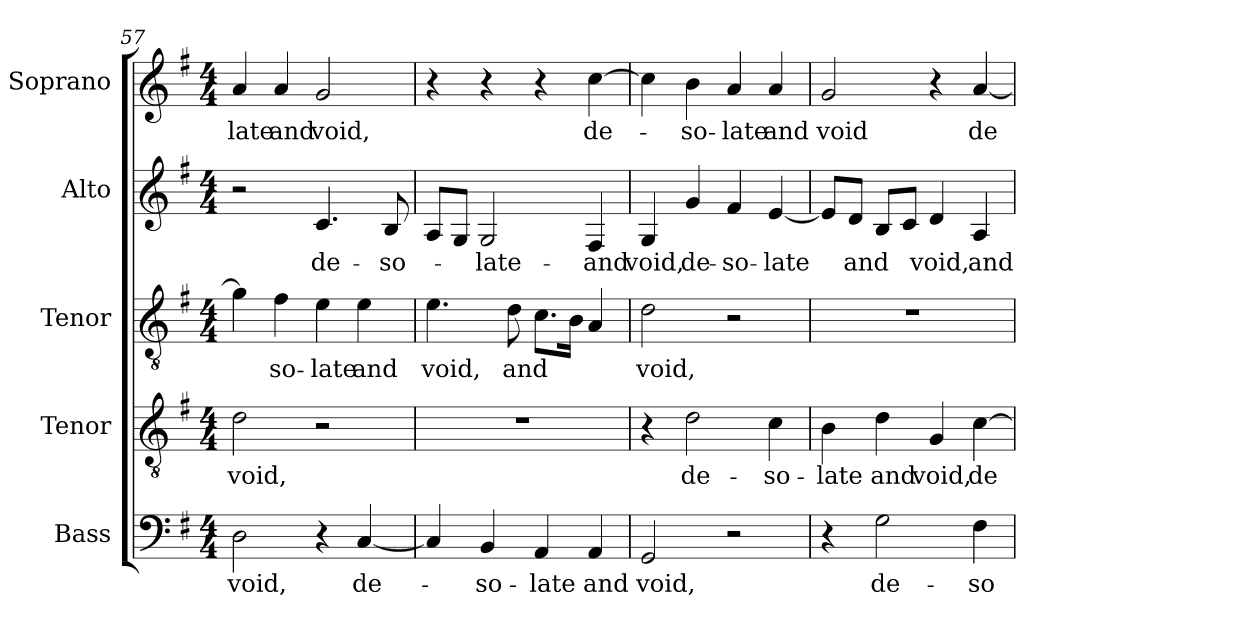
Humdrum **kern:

**kern	**text	**kern	**text	**kern	**text	**kern	**text	**kern	**text
*part5	*part5	*part4	*part4	*part3	*part3	*part2	*part2	*part1	*part1
*staff5	*staff5	*staff4	*staff4	*staff3	*staff3	*staff2	*staff2	*staff1	*staff1
*I"Bass	*	*I"Tenor	*	*I"Tenor	*	*I"Alto	*	*I"Soprano	*
*I'B.	*	*I'T.	*	*I'T.	*	*I'A.	*	*I'S.	*
*clefF4	*	*clefGv2	*	*clefGv2	*	*clefG2	*	*clefG2	*
*	*	*ITrd7c12	*	*ITrd7c12	*	*	*	*	*
*k[f#]	*	*k[f#]	*	*k[f#]	*	*k[f#]	*	*k[f#]	*
*G:	*	*G:	*	*G:	*	*G:	*	*G:	*
*M4/4	*	*M4/4	*	*M4/4	*	*M4/4	*	*M4/4	*
=57	=57	=57	=57	=57	=57	=57	=57	=57	=57
!	!LO:LY:b:color=#000000	!	!	!	!	!	!	!	!
!	!	!	!LO:LY:b:color=#000000	!	!	!	!	!	!
!	!	!	!	!	!	!	!	!	!LO:LY:b:color=#000000
2Di\	void,	2Di\	void,	4Gi\]	.	2r	.	4ai/	-late
!	!	!	!	!	!LO:LY:b:color=#000000	!	!	!	!
!	!	!	!	!	!	!	!	!	!LO:LY:b:color=#000000
.	.	.	.	4F#i\	so-	.	.	4ai/	and
!	!	!	!	!	!LO:LY:b:color=#000000	!	!	!	!
!	!	!	!	!	!	!	!LO:LY:b:color=#000000	!	!
!	!	!	!	!	!	!	!	!	!LO:LY:b:color=#000000
4r	.	2r	.	4Ei\	-late	4.ci/	de-	2gi/	void,
!	!LO:LY:b:color=#000000	!	!	!	!	!	!	!	!
!	!	!	!	!	!LO:LY:b:color=#000000	!	!	!	!
[4Ci/	de-	.	.	4Ei\	and	.	.	.	.
!	!	!	!	!	!	!	!LO:LY:b:color=#000000	!	!
.	.	.	.	.	.	8Bi/	-so-	.	.
=58	=58	=58	=58	=58	=58	=58	=58	=58	=58
!	!	!	!	!	!LO:LY:b:color=#000000	!	!	!	!
4Ci/]	.	1r	.	4.Ei\	void,	8Ai/L	.	4r	.
.	.	.	.	.	.	8Gi/J	.	.	.
!	!LO:LY:b:color=#000000	!	!	!	!	!	!	!	!
!	!	!	!	!	!	!	!LO:LY:b:color=#000000	!	!
4BBi/	-so-	.	.	.	.	2Gi/	-late-	4r	.
!	!	!	!	!	!LO:LY:b:color=#000000	!	!	!	!
.	.	.	.	8Di\	and	.	.	.	.
!	!LO:LY:b:color=#000000	!	!	!	!	!	!	!	!
4AAi/	-late	.	.	8.Ci\L	.	.	.	4r	.
.	.	.	.	16BBi\Jk	.	.	.	.	.
!	!LO:LY:b:color=#000000	!	!	!	!	!	!	!	!
!	!	!	!	!	!	!	!LO:LY:b:color=#000000	!	!
!	!	!	!	!	!	!	!	!	!LO:LY:b:color=#000000
4AAi/	and	.	.	4AAi/	.	4F#i/	-and	[4cci\	de-
=59	=59	=59	=59	=59	=59	=59	=59	=59	=59
!	!LO:LY:b:color=#000000	!	!	!	!	!	!	!	!
!	!	!	!	!	!LO:LY:b:color=#000000	!	!	!	!
!	!	!	!	!	!	!	!LO:LY:b:color=#000000	!	!
2GGi/	void,	4r	.	2Di\	void,	4Gi/	void,	4cci\]	.
!	!	!	!LO:LY:b:color=#000000	!	!	!	!	!	!
!	!	!	!	!	!	!	!LO:LY:b:color=#000000	!	!
!	!	!	!	!	!	!	!	!	!LO:LY:b:color=#000000
.	.	2Di\	de-	.	.	4gi/	de-	4bi\	-so-
!	!	!	!	!	!	!	!LO:LY:b:color=#000000	!	!
!	!	!	!	!	!	!	!	!	!LO:LY:b:color=#000000
2r	.	.	.	2r	.	4f#i/	-so-	4ai/	-late
!	!	!	!LO:LY:b:color=#000000	!	!	!	!	!	!
!	!	!	!	!	!	!	!LO:LY:b:color=#000000	!	!
!	!	!	!	!	!	!	!	!	!LO:LY:b:color=#000000
.	.	4Ci\	-so-	.	.	[4ei/	-late	4ai/	and
=60	=60	=60	=60	=60	=60	=60	=60	=60	=60
!	!	!	!LO:LY:b:color=#000000	!	!	!	!	!	!
!	!	!	!	!	!	!	!	!	!LO:LY:b:color=#000000
4r	.	4BBi\	-late	1r	.	8ei/L]	.	2gi/	void
!	!	!	!	!	!	!	!LO:LY:b:color=#000000	!	!
.	.	.	.	.	.	8di/J	and	.	.
!	!LO:LY:b:color=#000000	!	!	!	!	!	!	!	!
!	!	!	!LO:LY:b:color=#000000	!	!	!	!	!	!
2Gi\	de-	4Di\	and	.	.	8Bi/L	.	.	.
.	.	.	.	.	.	8ci/J	.	.	.
!	!	!	!LO:LY:b:color=#000000	!	!	!	!	!	!
!	!	!	!	!	!	!	!LO:LY:b:color=#000000	!	!
.	.	4GGi/	void,	.	.	4di/	void,	4r	.
!	!LO:LY:b:color=#000000	!	!	!	!	!	!	!	!
!	!	!	!LO:LY:b:color=#000000	!	!	!	!	!	!
!	!	!	!	!	!	!	!LO:LY:b:color=#000000	!	!
!	!	!	!	!	!	!	!	!	!LO:LY:b:color=#000000
4F#i\	-so-	[4Ci\	de-	.	.	4Ai/	and	[4ai/	de-
=	=	=	=	=	=	=	=	=	=
*-	*-	*-	*-	*-	*-	*-	*-	*-	*-
